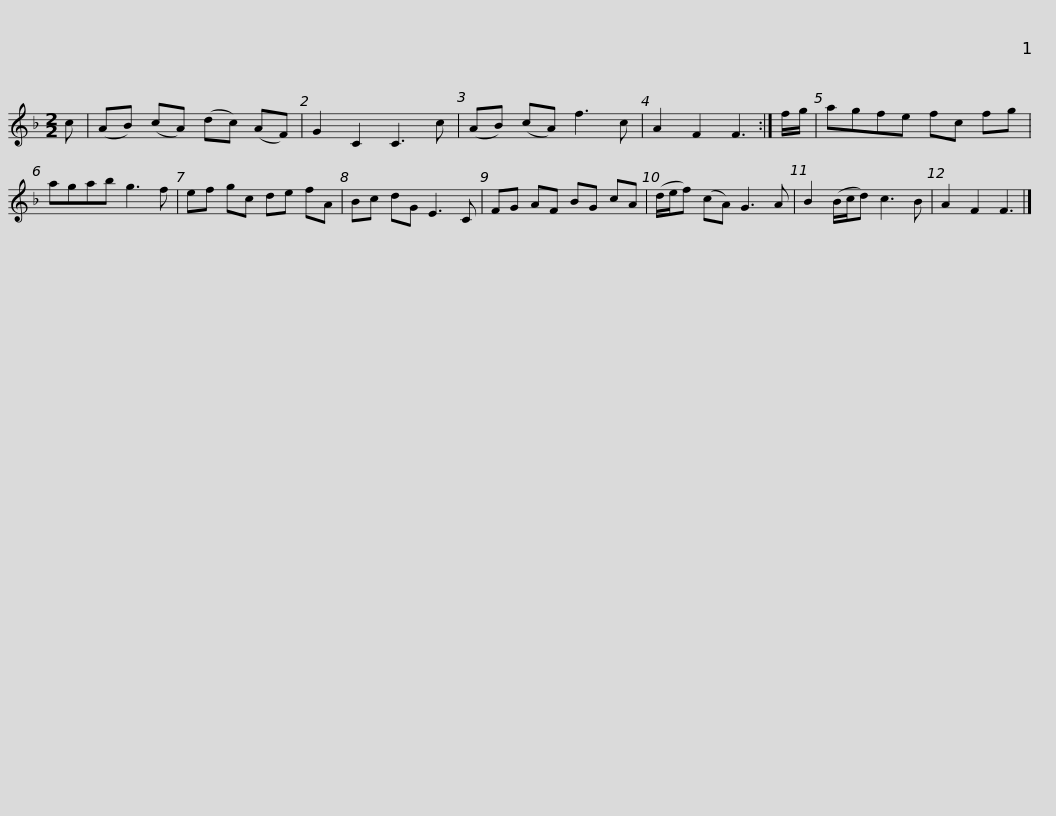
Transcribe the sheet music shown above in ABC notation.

X:1
L:1/8
M:2/2
I:linebreak $
K:F
V:1 treble
V:1
 c | (AB) (cA) (dc) (AF) | G2 C2 C3 c | (AB) (cA) f3 c | A2 F2 F3 :| %5
 f/g/ | agfe fc fg | agab g3 f |$ ef gc de fA | Bc dG E3 C | %10
 FG AF BG cA | (d/e/f) (cA) G3 A | B2 (B/c/d) c3 B | A2 F2 F3 |] %14
